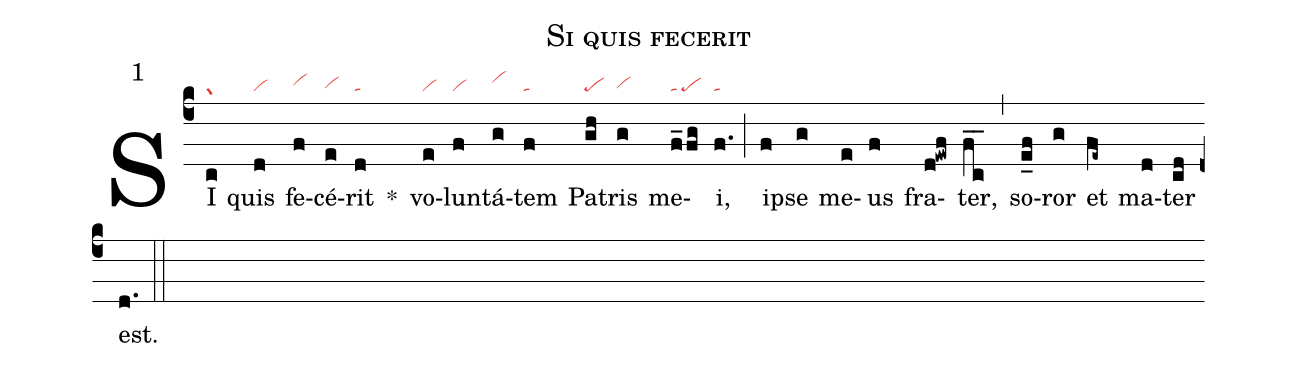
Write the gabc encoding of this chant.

name: Si quis fecerit;
mode: 1;
nabc-lines: 1;
%%
(c4)
SI(c|gr) quis(d|vi) fe(f|vihh)cé(e|vihg)rit(d|ta) *()
vo(e|vi)lun(f|vi)tá(g|vihi)tem(f|ta) Pa(gh|pe)tris(g|vihg) me(f_fg|ta/pe)i,(f.|ta) (;)
ip(f)se(g) me(e)us(f) fra(d!ewf)ter,(fc__) (,)
so(e_f)ror(g) et(fe~) ma(d)ter(cd) est.(d.) (::)
